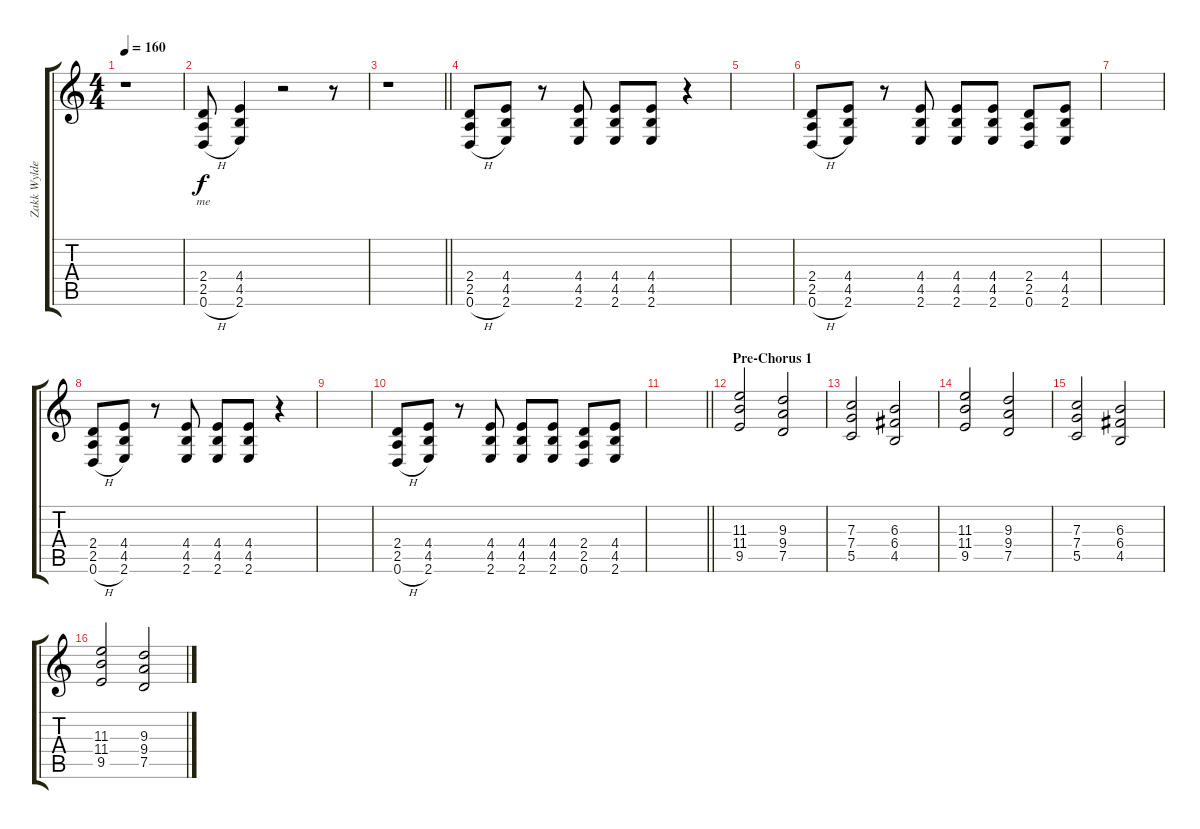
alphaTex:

\track ("Zakk Wylde - Lead Guitar" "Zakk Wylde") {instrument distortionguitar}
\staff {score tabs}
\tuning (D4 A3 F3 C3 G2 D2) {hide}
\ts (4 4)
\tempo 160
\clef g2
\ks c
r.1{dy f} |
(2.4 2.5 0.6{h}).8{lyrics (0 "me") lyrics (1 "") lyrics (2 "") lyrics (3 "") lyrics (4 "")} (4.4 4.5 2.6).4 r.2 r.8 |
\barLineRight lightlight
r.1 |
\section ("" "")
(2.4 2.5 0.6{h}).8 (4.4 4.5 2.6).8 r.8 (4.4 4.5 2.6).8 (4.4 4.5 2.6).8 (4.4 4.5 2.6).8 r.4 |
|
(2.4 2.5 0.6{h}).8 (4.4 4.5 2.6).8 r.8 (4.4 4.5 2.6).8 (4.4 4.5 2.6).8 (4.4 4.5 2.6).8 (2.4 2.5 0.6).8 (4.4 4.5 2.6).8 |
|
(2.4 2.5 0.6{h}).8 (4.4 4.5 2.6).8 r.8 (4.4 4.5 2.6).8 (4.4 4.5 2.6).8 (4.4 4.5 2.6).8 r.4 |
|
(2.4 2.5 0.6{h}).8 (4.4 4.5 2.6).8 r.8 (4.4 4.5 2.6).8 (4.4 4.5 2.6).8 (4.4 4.5 2.6).8 (2.4 2.5 0.6).8 (4.4 4.5 2.6).8 |
\barLineRight lightlight
|
\section ("" "Pre-Chorus 1")
(11.3 11.4 9.5).2{volume 6} (9.3 9.4 7.5).2 |
(7.3 7.4 5.5).2 (6.3 6.4 4.5).2 |
(11.3 11.4 9.5).2 (9.3 9.4 7.5).2 |
(7.3 7.4 5.5).2 (6.3 6.4 4.5).2 |
(11.3 11.4 9.5).2 (9.3 9.4 7.5).2
